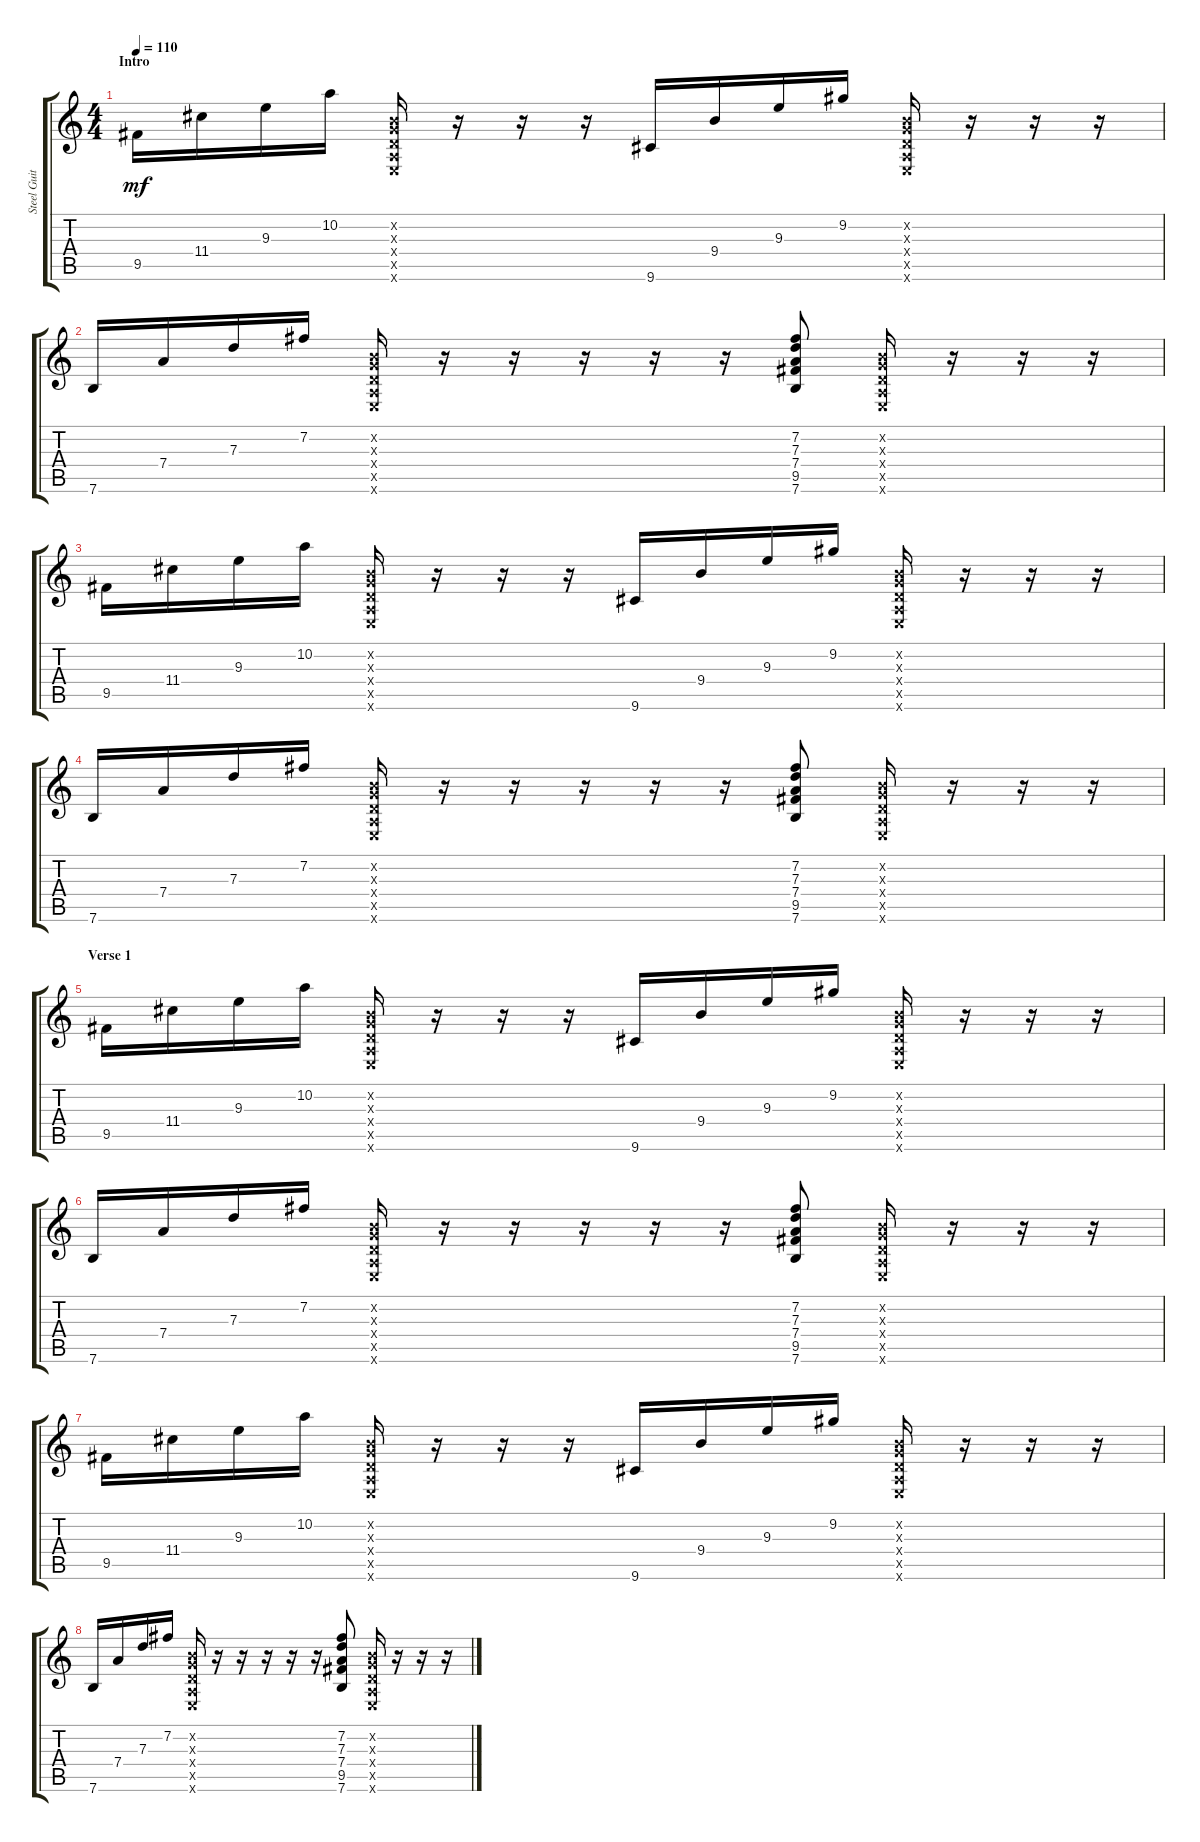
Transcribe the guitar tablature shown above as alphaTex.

\track ("Steel Guitar" "Steel Guit") {instrument acousticguitarsteel}
\staff {score tabs}
\tuning (E4 B3 G3 D3 A2 E2) {hide}
\ts (4 4)
\section ("" "Intro")
\tempo 110
\clef g2
\ks c
9.5.16{dy mf instrument acousticguitarsteel} 11.4.16 9.3.16 10.2.16 (0.2{x} 0.3{x} 0.4{x} 0.5{x} 0.6{x}).16 r.16 r.16 r.16 9.6.16 9.4.16 9.3.16 9.2.16 (0.2{x} 0.3{x} 0.4{x} 0.5{x} 0.6{x}).16 r.16 r.16 r.16 |
7.6.16 7.4.16 7.3.16 7.2.16 (0.2{x} 0.3{x} 0.4{x} 0.5{x} 0.6{x}).16 r.16 r.16 r.16 r.16 r.16 (7.2 7.3 7.4 9.5 7.6).8 (0.2{x} 0.3{x} 0.4{x} 0.5{x} 0.6{x}).16 r.16 r.16 r.16 |
9.5.16 11.4.16 9.3.16 10.2.16 (0.2{x} 0.3{x} 0.4{x} 0.5{x} 0.6{x}).16 r.16 r.16 r.16 9.6.16 9.4.16 9.3.16 9.2.16 (0.2{x} 0.3{x} 0.4{x} 0.5{x} 0.6{x}).16 r.16 r.16 r.16 |
7.6.16 7.4.16 7.3.16 7.2.16 (0.2{x} 0.3{x} 0.4{x} 0.5{x} 0.6{x}).16 r.16 r.16 r.16 r.16 r.16 (7.2 7.3 7.4 9.5 7.6).8 (0.2{x} 0.3{x} 0.4{x} 0.5{x} 0.6{x}).16 r.16 r.16 r.16 |
\section ("" "Verse 1")
9.5.16 11.4.16 9.3.16 10.2.16 (0.2{x} 0.3{x} 0.4{x} 0.5{x} 0.6{x}).16 r.16 r.16 r.16 9.6.16 9.4.16 9.3.16 9.2.16 (0.2{x} 0.3{x} 0.4{x} 0.5{x} 0.6{x}).16 r.16 r.16 r.16 |
7.6.16 7.4.16 7.3.16 7.2.16 (0.2{x} 0.3{x} 0.4{x} 0.5{x} 0.6{x}).16 r.16 r.16 r.16 r.16 r.16 (7.2 7.3 7.4 9.5 7.6).8 (0.2{x} 0.3{x} 0.4{x} 0.5{x} 0.6{x}).16 r.16 r.16 r.16 |
9.5.16 11.4.16 9.3.16 10.2.16 (0.2{x} 0.3{x} 0.4{x} 0.5{x} 0.6{x}).16 r.16 r.16 r.16 9.6.16 9.4.16 9.3.16 9.2.16 (0.2{x} 0.3{x} 0.4{x} 0.5{x} 0.6{x}).16 r.16 r.16 r.16 |
7.6.16 7.4.16 7.3.16 7.2.16 (0.2{x} 0.3{x} 0.4{x} 0.5{x} 0.6{x}).16 r.16 r.16 r.16 r.16 r.16 (7.2 7.3 7.4 9.5 7.6).8 (0.2{x} 0.3{x} 0.4{x} 0.5{x} 0.6{x}).16 r.16 r.16 r.16
